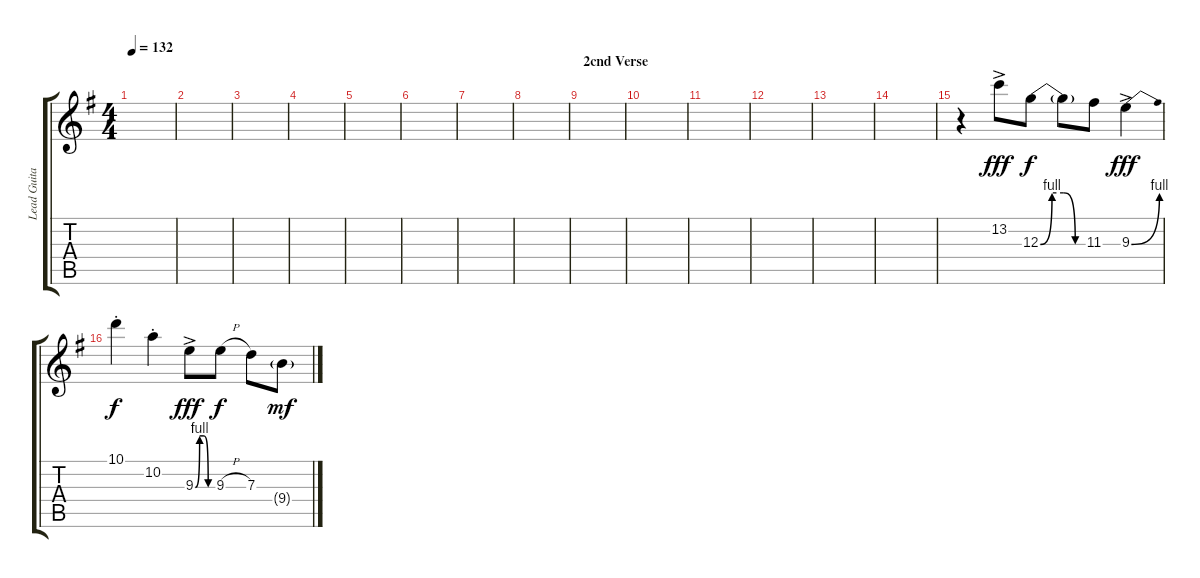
\track ("Lead Guitar" "Lead Guita") {instrument electricguitarclean}
\staff {score tabs}
\tuning (E4 B3 G3 D3 A2 E2) {hide}
\ts (4 4)
\tempo 132
\clef g2
\ks g
|
|
|
|
|
|
|
|
\section ("" "2cnd Verse")
|
|
|
|
|
|
r.4 13.2{ac}.8{dy fff} 12.3{be (custom 0 0 15 4 30 4 45 0 60 0)}.8{dy f} 12.3{t}.8 11.3.8 9.3{be (bend 0 0 60 4) ac}.4{dy fff} |
10.1{st}.4{dy f} 10.2{st}.4 9.3{be (custom 0 0 15 4 30 4 45 0 60 0) ac}.8{dy fff} 9.3{h}.8{dy f} 7.3.8 9.4{g}.8{dy mf}
